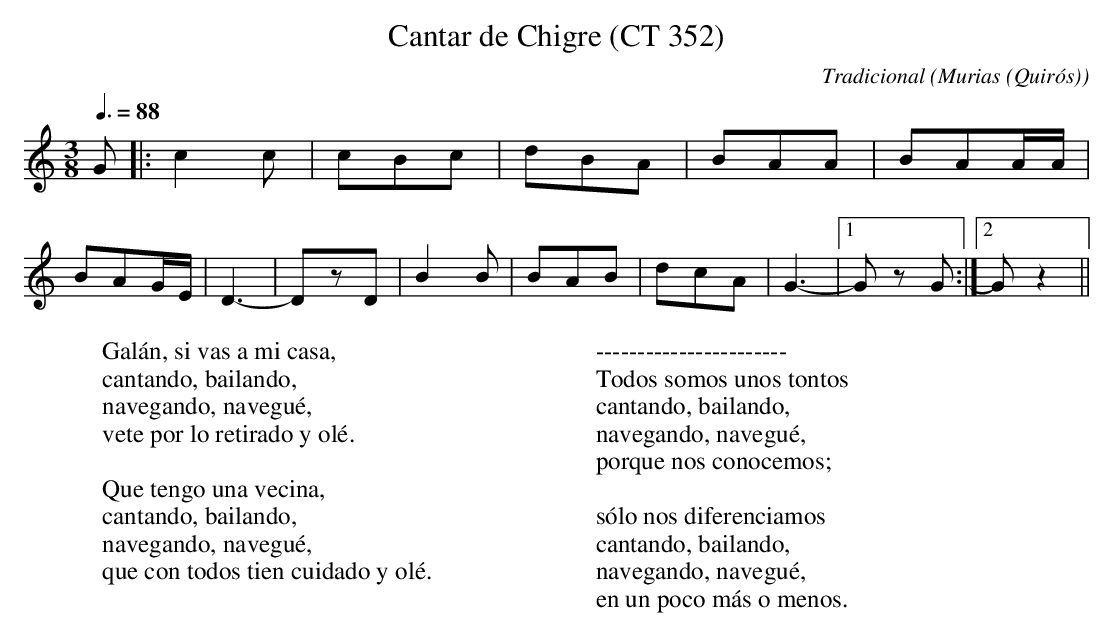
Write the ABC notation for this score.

X:1
T:Cantar de Chigre (CT 352)
C:Tradicional
O:Murias (Quirós)
M:3/8
L:1/8
Q:3/8=88
W:Galán, si vas a mi casa,
W:cantando, bailando,
W:navegando, navegué,
W:vete por lo retirado y olé.
W:
W:Que tengo una vecina,
W:cantando, bailando,
W:navegando, navegué,
W:que con todos tien cuidado y olé.
W:
W:-----------------------
W:Todos somos unos tontos
W:cantando, bailando,
W:navegando, navegué,
W:porque nos conocemos;
W:
W:sólo nos diferenciamos
W:cantando, bailando,
W:navegando, navegué,
W:en un poco más o menos.
K:C
G|:c2c|cBc|dBA|BAA|BAA/2A/2|
BAG/2E/2|D3-|DzD|B2B|BAB|dcA|G3-|[1 G z G:|[2 G z2||
